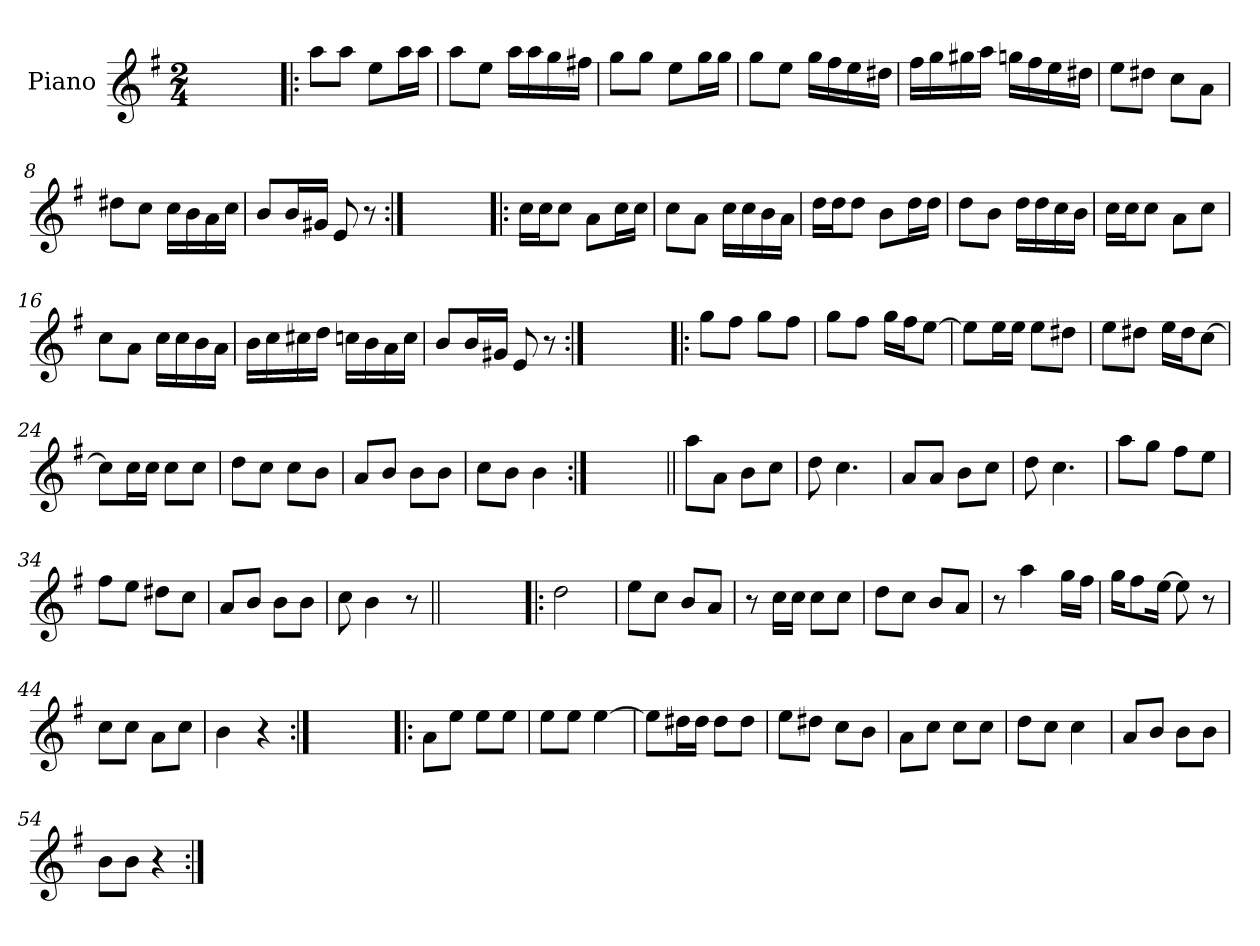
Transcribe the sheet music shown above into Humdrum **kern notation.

**kern
*part1
*staff1
*I"Piano
*I'Pno
*clefG2
*k[f#]
*M2/4
=1
2ryy
=2!|:
8aa\L
8aa\J
8ee\L
16aa\L
16aa\JJ
=3
8aa\L
8ee\J
16aa\LL
16aa\
16gg\
16ff#X\JJ
=4
8gg\L
8gg\J
8ee\L
16gg\L
16gg\JJ
=5
8gg\L
8ee\J
16gg\LL
16ff#\
16ee\
16dd#X\JJ
=6
16ff#\LL
16gg\
16gg#X\
16aa\JJ
16ggn\LL
16ff#\
16ee\
16dd#X\JJ
=7
8ee\L
8dd#X\J
8cc\L
8a\J
!!LO:LB:g=z
=8
8dd#X\L
8cc\J
16cc\LL
16b\
16a\
16cc\JJ
=9
8b/L
16b/L
16g#X/JJ
8e/
8r
=10:|!
2ryy
=11!|:
16cc\LL
16cc\J
8cc\J
8a\L
16cc\L
16cc\JJ
=12
8cc\L
8a\J
16cc\LL
16cc\
16b\
16a\JJ
=13
16dd\LL
16dd\J
8dd\J
8b\L
16dd\L
16dd\JJ
=14
8dd\L
8b\J
16dd\LL
16dd\
16cc\
16b\JJ
=15
16cc\LL
16cc\J
8cc\J
8a\L
8cc\J
!!LO:LB:g=z
=16
8cc\L
8a\J
16cc\LL
16cc\
16b\
16a\JJ
=17
16b\LL
16cc\
16cc#X\
16dd\JJ
16ccn\LL
16b\
16a\
16cc\JJ
=18
8b/L
16b/L
16g#X/JJ
8e/
8r
=19:|!
2ryy
=20!|:
8gg\L
8ff#\J
8gg\L
8ff#\J
=21
8gg\L
8ff#\J
16gg\LL
16ff#\J
[8ee\J
=22
8ee\L]
16ee\L
16ee\JJ
8ee\L
8dd#X\J
=23
8ee\L
8dd#X\J
16ee\LL
16dd#\J
[8cc\J
!!LO:LB:g=z
=24
8cc\L]
16cc\L
16cc\JJ
8cc\L
8cc\J
=25
8dd\L
8cc\J
8cc\L
8b\J
=26
8a/L
8b/J
8b\L
8b\J
=27
8cc\L
8b\J
4b\
=28:|!
2ryy
=29||
8aa\L
8a\J
8b\L
8cc\J
=30
8dd\
4.cc\
=31
8a/L
8a/J
8b\L
8cc\J
=32
8dd\
4.cc\
=33
8aa\L
8gg\J
8ff#\L
8ee\J
!!LO:LB:g=z
=34
8ff#\L
8ee\J
8dd#X\L
8cc\J
=35
8a/L
8b/J
8b\L
8b\J
=36
8cc\
4b\
8r
=37||
2ryy
=38!|:
2dd\
=39
8ee\L
8cc\J
8b/L
8a/J
=40
8r
16cc\LL
16cc\JJ
8cc\L
8cc\J
=41
8dd\L
8cc\J
8b/L
8a/J
=42
8r
4aa\
16gg\LL
16ff#\JJ
=43
16gg\KL
8ff#\
[16ee\Jk
8ee\]
8r
!!LO:LB:g=z
=44
8cc\L
8cc\J
8a\L
8cc\J
=45
4b\
4r
=46:|!
2ryy
=47!|:
8a\L
8ee\J
8ee\L
8ee\J
=48
8ee\L
8ee\J
[4ee\
=49
8ee\L]
16dd#X\L
16dd#\JJ
8dd#\L
8dd#\J
=50
8ee\L
8dd#X\J
8cc\L
8b\J
=51
8a\L
8cc\J
8cc\L
8cc\J
=52
8dd\L
8cc\J
4cc\
=53
8a/L
8b/J
8b\L
8b\J
!!LO:LB:g=z
=54
8b\L
8b\J
4r
=:|!
*-
